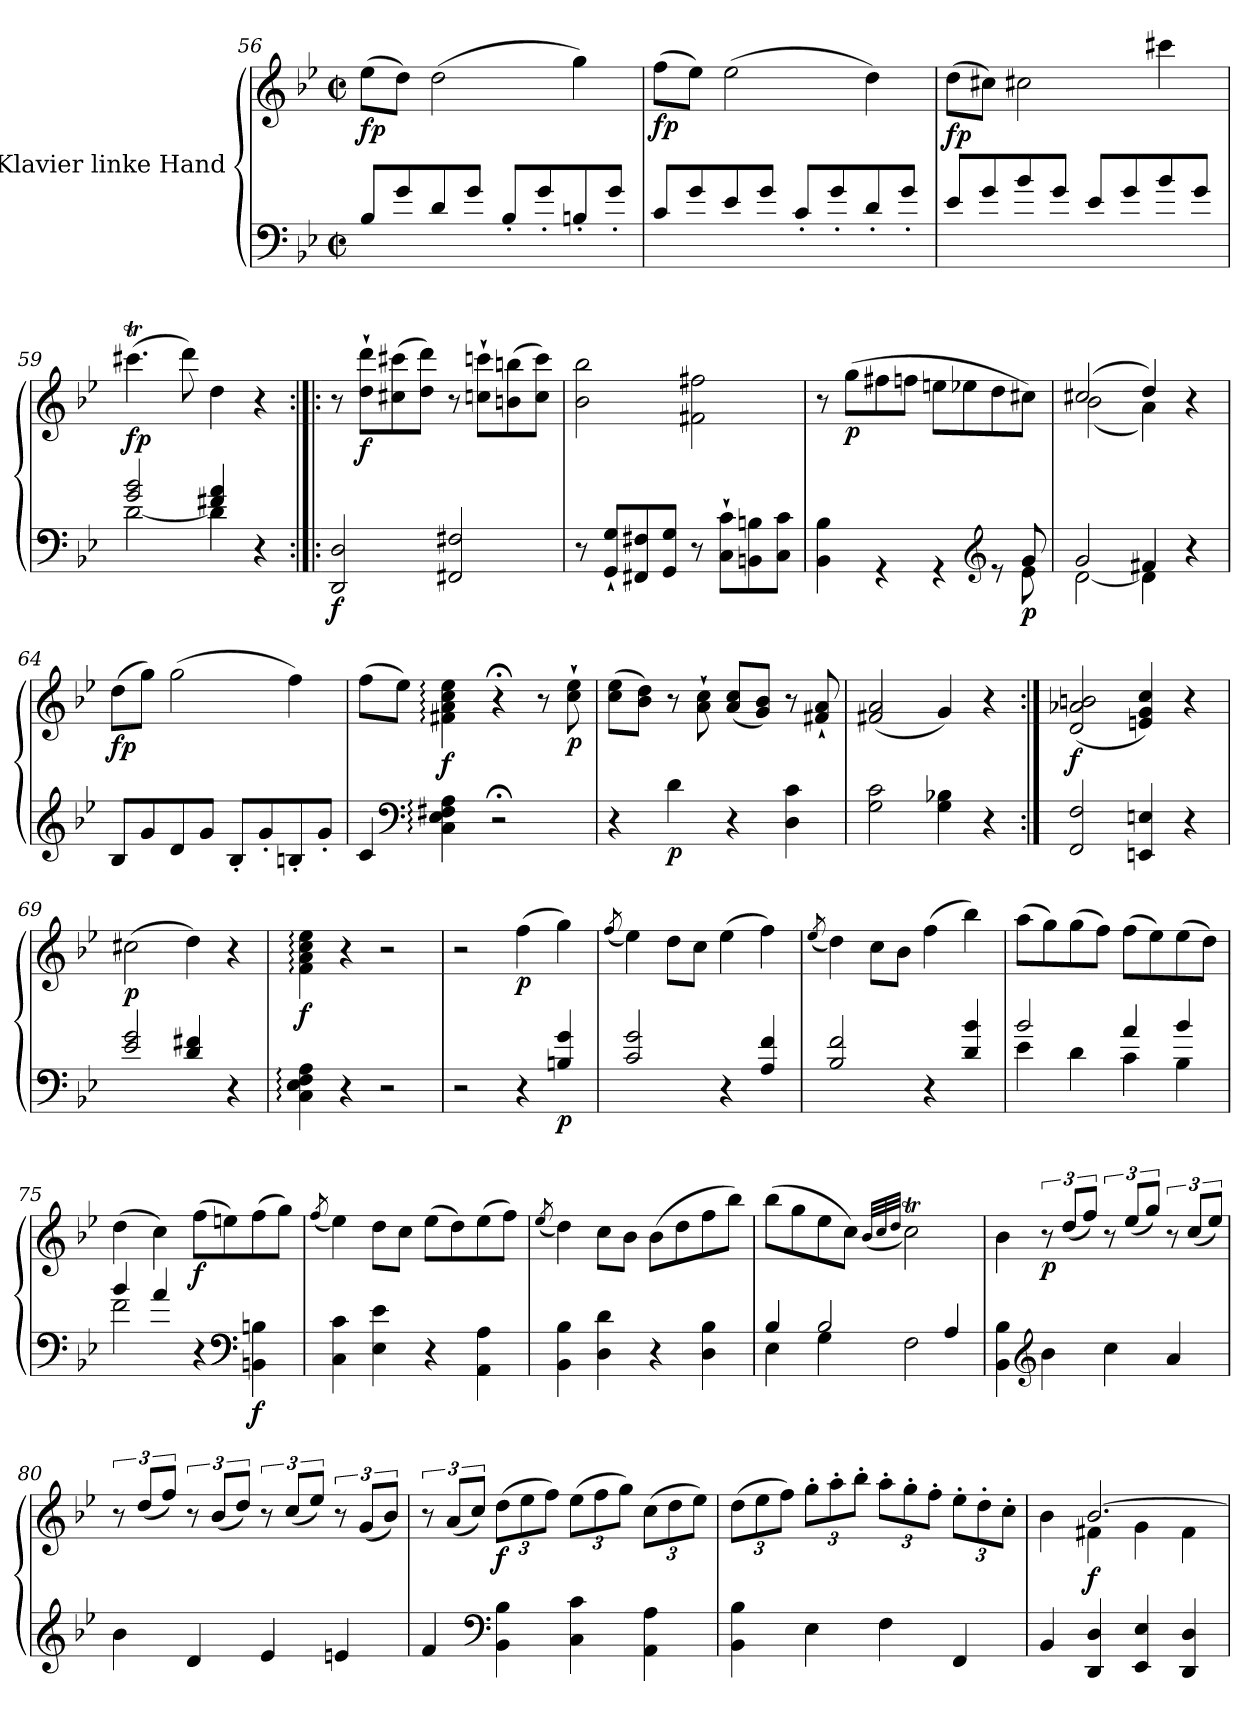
**kern	**kern	**dynam
*part1	*part1	*part1
*staff2	*staff1	*staff1/2
*I"Klavier linke Hand	*	*
*clefF4	*clefG2	*
*k[b-e-]	*k[b-e-]	*
*M2/2	*M2/2	*
*met(c|)	*met(c|)	*
=56	=56	=56
!	!	!LO:DY:b
8B-/L	(>8ee-\L	fp
8g/	8dd\J)	.
8d/	(>2dd\	.
8g/J	.	.
8B-'/L	.	.
8g'/	.	.
8Bn'/	4gg\)	.
8g'/J	.	.
=57	=57	=57
!	!	!LO:DY:b
8c/L	(>8ff\L	fp
8g/	8ee-\J)	.
8e-/	(>2ee-\	.
8g/J	.	.
8c'/L	.	.
8g'/	.	.
8d'/	4dd\)	.
8g'/J	.	.
=58	=58	=58
!	!	!LO:DY:b
8e-/L	(>8dd\L	fp
8g/	8cc#X\J)	.
8b-/	2cc#X\	.
8g/J	.	.
8e-/L	.	.
8g/	.	.
8b-/	4ccc#X\	.
8g/J	.	.
=59	=59	=59
*^	*	*
!	!	!	!LO:DY:b
2g/ 2b-/	[2d\	(>4.ccc#Xt\	fp
.	.	8ddd\)	.
4f#X/ 4a/	4d\]	4dd\	.
4ryy	4r	4r	.
=60:|!|:	=60:|!|:	=60:|!|:	=60:|!|:
!	!	!	!LO:DY:b=2
*v	*v	*	*
2DD/ 2D/	8r	f
!	!	!LO:DY:b
.	8dd\` 8ddd\`L	f
.	(>8cc#X\ 8ccc#X\	.
.	8dd\ 8ddd\J)	.
2FF#X/ 2F#X/	8r	.
.	8ccn\` 8cccn\`L	.
.	(>8bn\ 8bbn\	.
.	8cc\ 8ccc\J)	.
=61	=61	=61
8r	2b-\ 2bb-\	.
8GG/` 8G/`L	.	.
8FF#X/ 8F#X/	.	.
8GG/ 8G/J	.	.
8r	2f#X\ 2ff#X\	.
8C\` 8c\`L	.	.
8BBn\ 8Bn\	.	.
8C\ 8c\J	.	.
=62	=62	=62
*^	*	*
4BB-\ 4B-\	2..ryy	8r	.
!	!	!	!LO:DY:b
.	.	(>8gg\L	p
4rGG	.	8ff#X\	.
.	.	8ffn\J	.
4rGG	.	8een\L	.
.	.	8ee-X\	.
*clefG2	*	*	*
8re	.	8dd\	.
!	!	!	!LO:DY:b=2
8g/	8e-\	8cc#X\J)	p
=63	=63	=63	=63
*	*	*^	*
2g/	[2d\	(>2cc#X/	(<2b-\	.
4f#X/	4d\]	4dd/)	4a\)	.
4ryy	4r	4r	4ryy	.
=64	=64	=64	=64	=64
!	!	!	!	!LO:DY:b
*v	*v	*	*	*
*	*v	*v	*
8B-/L	(>8dd\L	fp
8g/	8gg\J)	.
8d/	(>2gg\	.
8g/J	.	.
8B-'/L	.	.
8g'/	.	.
8Bn'/	4ff\)	.
8g'/J	.	.
=65	=65	=65
4c/	(>8ff\L	.
.	8ee-\J)	.
*clefF4	*	*
!	!	!LO:DY:b
4C\: 4E-\: 4F#X\: 4A\:	4f#X\: 4a\: 4cc\: 4ee-\:	f
2r;<	4r;<	.
.	8r	.
!	!	!LO:DY:b
.	8cc\` 8ee-\`	p
=66	=66	=66
4r	(>8cc\ 8ee-\L	.
.	8b-\ 8dd\J)	.
!	!	!LO:DY:b=2
4d\	8r	p
.	8a\` 8cc\`	.
4r	(<8a/ 8cc/L	.
.	8g/ 8b-/J)	.
4D\ 4c\	8r	.
.	8f#X/` 8a/`	.
=67	=67	=67
2G\ 2c\	(<2f#X/ 2a/	.
4G\ 4B-X\	4g/)	.
4r	4r	.
=68:|!	=68:|!	=68:|!
!	!	!LO:DY:b
2FF/ 2F/	(<2d/ 2a-X/ 2bn/	f
4EEn/ 4En/	4en/ 4g/ 4cc/)	.
4r	4r	.
=69	=69	=69
!	!	!LO:DY:b
2e-/ 2g/	(>2cc#X\	p
4d/ 4f#X/	4dd\)	.
4r	4r	.
=70	=70	=70
!	!	!LO:DY:b
4C\: 4E-\: 4F\: 4A\:	4f\: 4a\: 4cc\: 4ee-\:	f
4r	4r	.
2r	2r	.
=71	=71	=71
2r	2r	.
!	!	!LO:DY:b
4r	(>4ff\	p
!	!	!LO:DY:b=2
4Bn/ 4g/	4gg\)	p
=72	=72	=72
.	(<8qff/	.
2c/ 2g/	4ee-\)	.
.	8dd\L	.
.	8cc\J	.
4r	(>4ee-\	.
4A/ 4f/	4ff\)	.
=73	=73	=73
.	(<8qee-/	.
2B-/ 2f/	4dd\)	.
.	8cc\L	.
.	8b-\J	.
4r	(>4ff\	.
4d/ 4b-/	4bb-\)	.
=74	=74	=74
*^	*	*
2b-/	4e-\	(>8aa\L	.
.	.	8gg\)	.
.	4d\	(>8gg\	.
.	.	8ff\J)	.
4a/	4c\	(>8ff\L	.
.	.	8ee-\)	.
4b-/	4B-\	(>8ee-\	.
.	.	8dd\J)	.
=75	=75	=75	=75
4b-/	2f\	(>4dd\	.
4a/	.	4cc\)	.
!	!	!	!LO:DY:b
4r	4ryy	(>8ff\L	f
.	.	8een\)	.
*clefF4	*	*	*
!	!	!	!LO:DY:b=2
4ryy	4BBn\ 4Bn\	(>8ff\	f
.	.	8gg\J)	.
*v	*v	*	*
=76	=76	=76
.	(<8qff/	.
4C\ 4c\	4ee-\)	.
4E-\ 4e-\	8dd\L	.
.	8cc\J	.
4r	(>8ee-\L	.
.	8dd\)	.
4AA\ 4A\	(>8ee-\	.
.	8ff\J)	.
=77	=77	=77
.	(<8qee-/	.
4BB-\ 4B-\	4dd\)	.
4D\ 4d\	8cc\L	.
.	8b-\J	.
4r	(>8b-\L	.
.	8dd\	.
4D\ 4B-\	8ff\	.
.	8bb-\J)	.
=78	=78	=78
*^	*	*
4B-/	4E-\	(>8bb-\L	.
.	.	8gg\	.
2B-/	4G\	8ee-\	.
.	.	8cc\J)	.
.	.	(<32qb-/LLL	.
.	.	32qcc/	.
.	.	32qdd/JJJ	.
.	2F\	2ccT\)	.
4A/	.	.	.
*v	*v	*	*
=79	=79	=79
4BB-\ 4B-\	4b-\	.
*clefG2	*	*
!	!	!LO:DY:b
4b-\	12r	p
.	(<12dd/L	.
.	12ff/J)	.
4cc\	12r	.
.	(<12ee-/L	.
.	12gg/J)	.
4a/	12r	.
.	(<12cc/L	.
.	12ee-/J)	.
=80	=80	=80
4b-\	12r	.
.	(<12dd/L	.
.	12ff/J)	.
4d/	12r	.
.	(<12b-/L	.
.	12dd/J)	.
4e-/	12r	.
.	(<12cc/L	.
.	12ee-/J)	.
4en/	12r	.
.	(<12g/L	.
.	12b-/J)	.
=81	=81	=81
4f/	12r	.
.	(<12a/L	.
.	12cc/J)	.
*clefF4	*	*
*	*Xbrackettup	*
!	!	!LO:DY:b
4BB-\ 4B-\	(>12dd\L	f
.	12ee-\	.
.	12ff\J)	.
4C\ 4c\	(>12ee-\L	.
.	12ff\	.
.	12gg\J)	.
4AA\ 4A\	(>12cc\L	.
.	12dd\	.
.	12ee-\J)	.
=82	=82	=82
4BB-\ 4B-\	(>12dd\L	.
.	12ee-\	.
.	12ff\J)	.
4E-\	12gg'\L	.
.	12aa'\	.
.	12bb-'\J	.
4F\	12aa'\L	.
.	12gg'\	.
.	12ff'\J	.
4FF/	12ee-'\L	.
.	12dd'\	.
.	12cc'\J	.
=83	=83	=83
*	*^	*
4BB-/	4b-\	4ryy	.
!	!	!	!LO:DY:b
4DD/ 4D/	[2.b-/	4f#X\	f
4EE-/ 4E-/	.	4g\	.
4DD/ 4D/	.	4f#\	.
*	*v	*v	*
=	=	=
*-	*-	*-
